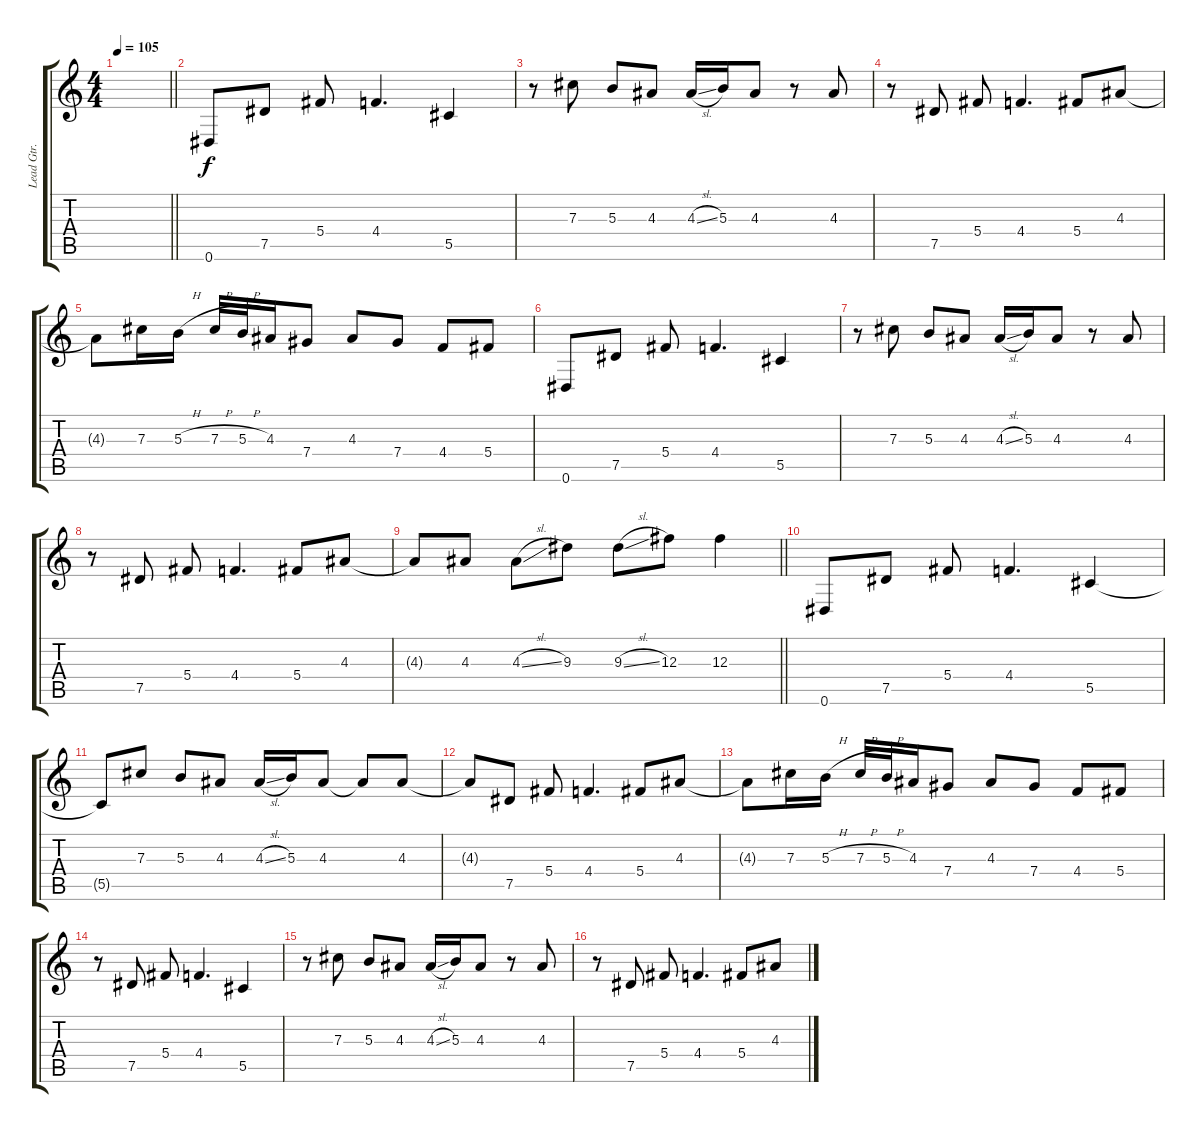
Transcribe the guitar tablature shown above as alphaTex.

\track ("Lead Gtr." "Lead Gtr.") {instrument distortionguitar}
\staff {score tabs}
\tuning (Eb4 Bb3 Gb3 Db3 Ab2 Eb2) {hide}
\ts (4 4)
\tempo 105
\clef g2
\barLineRight lightlight
\ks c
|
0.6.8 7.5.8 5.4.8 4.4.4{d} 5.5.4 |
r.8 7.3.8 5.3.8 4.3.8 4.3{sl}.16 5.3.16 4.3.8 r.8 4.3.8 |
r.8 7.5.8 5.4.8 4.4.4{d} 5.4.8 4.3.8 |
4.3{t}.8 7.3.16 5.3{h}.16 7.3{h}.32 5.3{h}.32 4.3.16 7.4.8 4.3.8 7.4.8 4.4.8 5.4.8 |
0.6.8 7.5.8 5.4.8 4.4.4{d} 5.5.4 |
r.8 7.3.8 5.3.8 4.3.8 4.3{sl}.16 5.3.16 4.3.8 r.8 4.3.8 |
r.8 7.5.8 5.4.8 4.4.4{d} 5.4.8 4.3.8 |
\barLineRight lightlight
4.3{t}.8 4.3.8 4.3{sl}.8 9.3.8 9.3{sl}.8 12.3.8 12.3.4 |
0.6.8 7.5.8 5.4.8 4.4.4{d} 5.5.4 |
5.5{t}.8 7.3.8 5.3.8 4.3.8 4.3{sl}.16 5.3.16 4.3.8 4.3{t}.8 4.3.8 |
4.3{t}.8 7.5.8 5.4.8 4.4.4{d} 5.4.8 4.3.8 |
4.3{t}.8 7.3.16 5.3{h}.16 7.3{h}.32 5.3{h}.32 4.3.16 7.4.8 4.3.8 7.4.8 4.4.8 5.4.8 |
r.8 7.5.8 5.4.8 4.4.4{d} 5.5.4 |
r.8 7.3.8 5.3.8 4.3.8 4.3{sl}.16 5.3.16 4.3.8 r.8 4.3.8 |
r.8 7.5.8 5.4.8 4.4.4{d} 5.4.8 4.3.8
